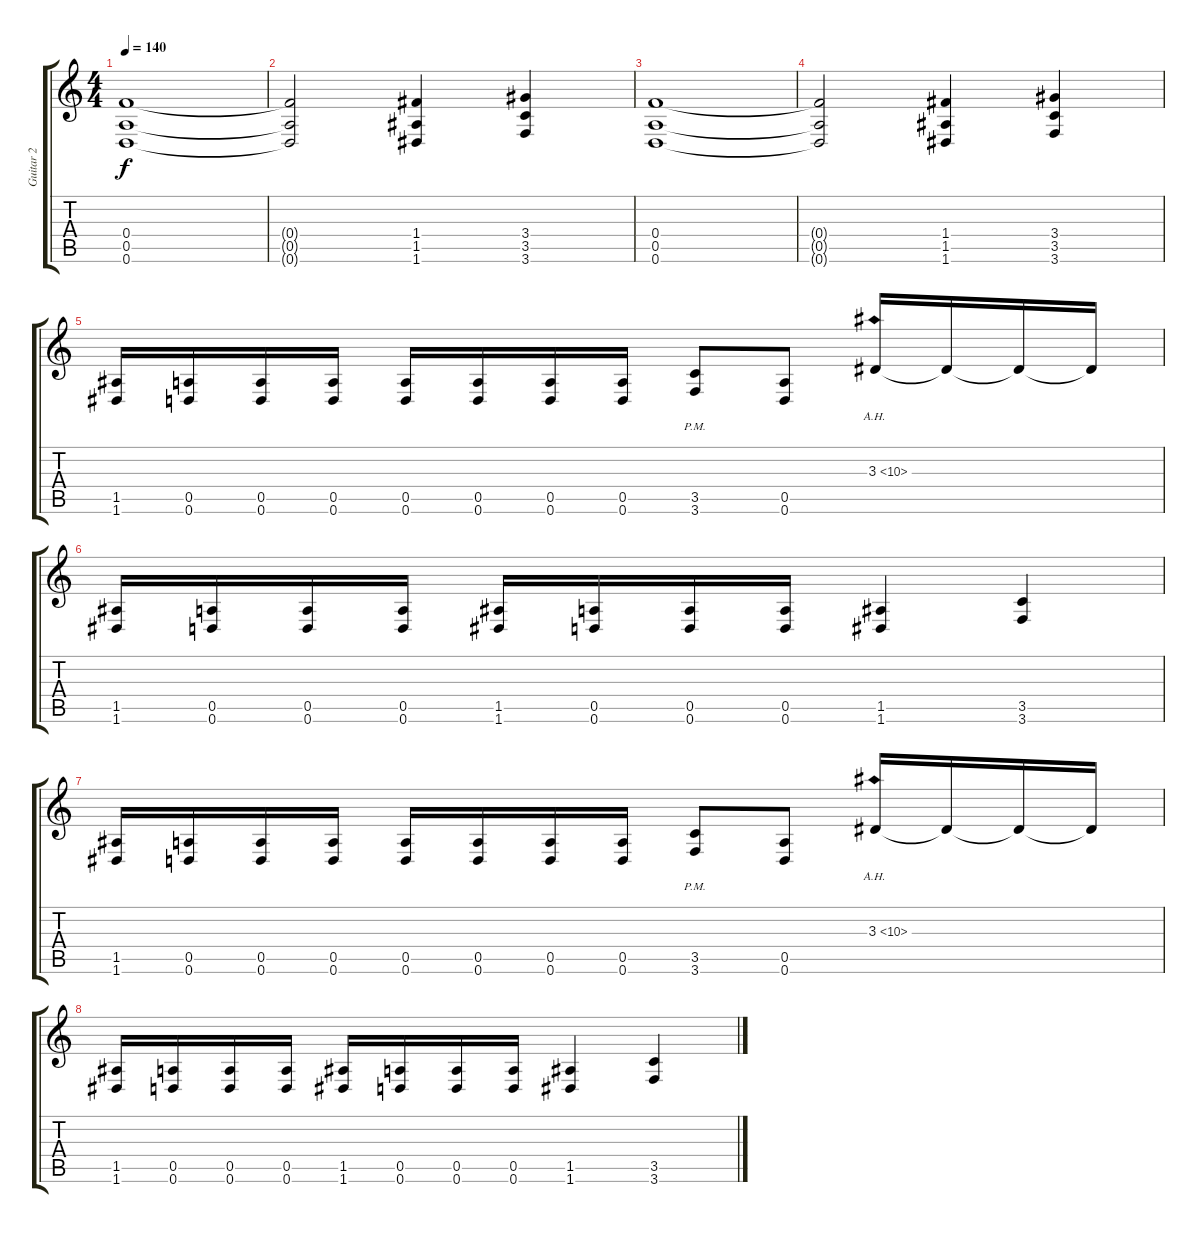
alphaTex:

\track ("Guitar 2" "Guitar 2") {instrument distortionguitar}
\staff {score tabs}
\tuning (C4 G3 C3 F3 A2 D2) {hide}
\ts (4 4)
\tempo 140
\clef g2
\ks c
(0.4 0.5 0.6).1{dy f} |
(0.4{t} 0.5{t} 0.6{t}).2 (1.4 1.5 1.6).4 (3.4 3.5 3.6).4 |
(0.4 0.5 0.6).1 |
(0.4{t} 0.5{t} 0.6{t}).2 (1.4 1.5 1.6).4 (3.4 3.5 3.6).4 |
(1.5 1.6).16 (0.5 0.6).16 (0.5 0.6).16 (0.5 0.6).16 (0.5 0.6).16 (0.5 0.6).16 (0.5 0.6).16 (0.5 0.6).16 (3.5{pm} 3.6{pm}).8 (0.5 0.6).8 3.3{ah 7}.16 3.3{t}.16 3.3{t}.16 3.3{t}.16 |
(1.5 1.6).16 (0.5 0.6).16 (0.5 0.6).16 (0.5 0.6).16 (1.5 1.6).16 (0.5 0.6).16 (0.5 0.6).16 (0.5 0.6).16 (1.5 1.6).4 (3.5 3.6).4 |
(1.5 1.6).16 (0.5 0.6).16 (0.5 0.6).16 (0.5 0.6).16 (0.5 0.6).16 (0.5 0.6).16 (0.5 0.6).16 (0.5 0.6).16 (3.5{pm} 3.6{pm}).8 (0.5 0.6).8 3.3{ah 7}.16 3.3{t}.16 3.3{t}.16 3.3{t}.16 |
(1.5 1.6).16 (0.5 0.6).16 (0.5 0.6).16 (0.5 0.6).16 (1.5 1.6).16 (0.5 0.6).16 (0.5 0.6).16 (0.5 0.6).16 (1.5 1.6).4 (3.5 3.6).4
